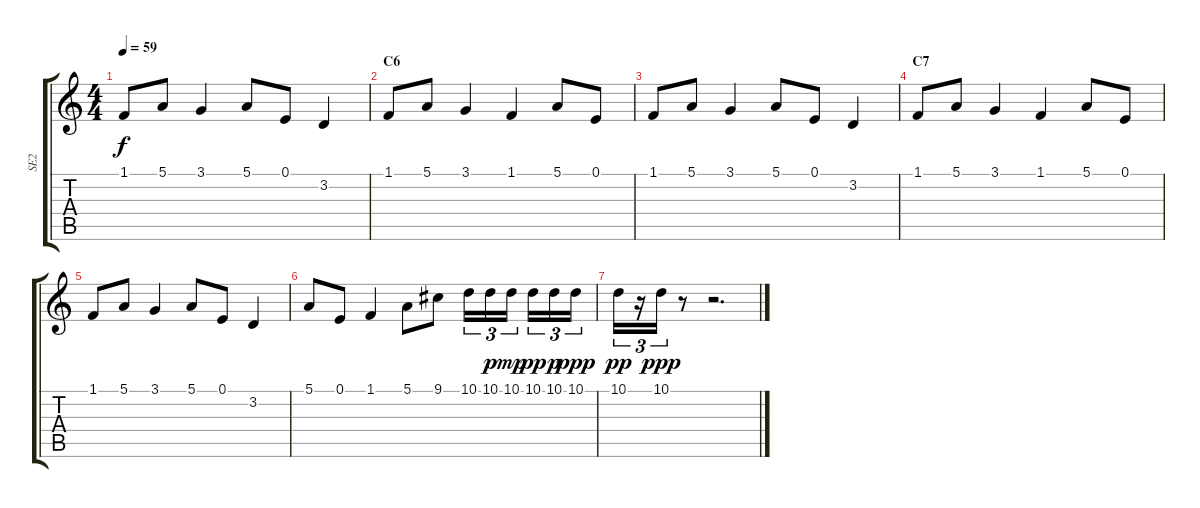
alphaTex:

\track ("SE2" "SE2") {instrument stringensemble2}
\staff {score tabs}
\tuning (E4 B3 G3 D3 A2 E2) {hide}
\ts (4 4)
\tempo 59
\clef g2
\ks c
1.1.8{dy f} 5.1.8 3.1.4 5.1.8 0.1.8 3.2.4 |
\section ("" "C6")
1.1.8 5.1.8 3.1.4 1.1.4 5.1.8 0.1.8 |
1.1.8 5.1.8 3.1.4 5.1.8 0.1.8 3.2.4 |
\section ("" "C7")
1.1.8 5.1.8 3.1.4 1.1.4 5.1.8 0.1.8 |
1.1.8 5.1.8 3.1.4 5.1.8 0.1.8 3.2.4 |
5.1.8 0.1.8 1.1.4 5.1.8 9.1.8 10.1.16{tu (3 2)} 10.1.16{tu (3 2) dy p} 10.1.16{tu (3 2) dy mp} 10.1.16{tu (3 2) dy pp} 10.1.16{tu (3 2) dy p} 10.1.16{tu (3 2) dy ppp} |
10.1.16{tu (3 2) dy pp} r.16{tu (3 2)} 10.1.16{tu (3 2) dy ppp} r.8 r.2{d}
